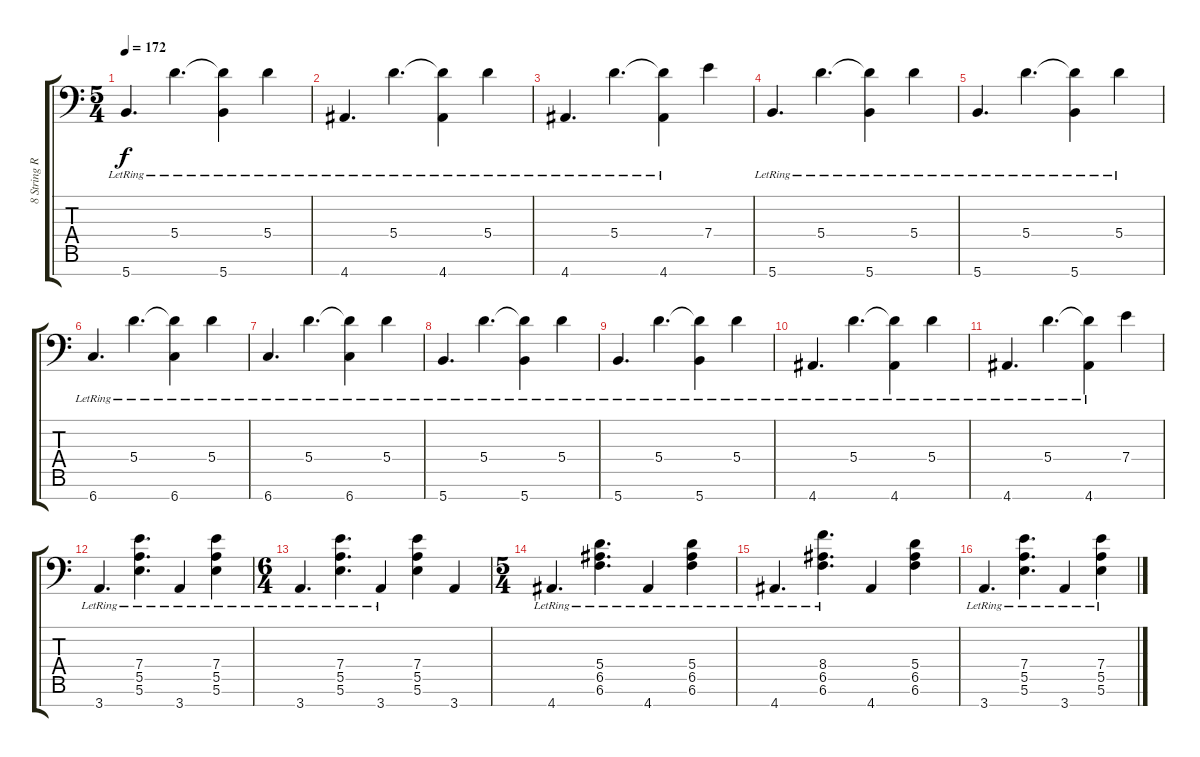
\track ("8 String Rhythm R" "8 String R") {instrument overdrivenguitar}
\staff {score tabs}
\tuning (B3 G3 D3 A2 E2 B1 Gb1) {hide}
\ts (5 4)
\tempo 172
\clef f4
\ks c
5.7{lr}.4{d dy f} 5.4{lr}.4{d} (5.4{t} 5.7{lr}).4 5.4{lr}.4 |
4.7{lr}.4{d} 5.4{lr}.4{d} (5.4{t} 4.7{lr}).4 5.4{lr}.4 |
4.7{lr}.4{d} 5.4{lr}.4{d} (5.4{t} 4.7{lr}).4 7.4.4 |
5.7{lr}.4{d} 5.4{lr}.4{d} (5.4{t} 5.7{lr}).4 5.4{lr}.4 |
5.7{lr}.4{d} 5.4{lr}.4{d} (5.4{t} 5.7{lr}).4 5.4{lr}.4 |
6.7{lr}.4{d} 5.4{lr}.4{d} (5.4{t} 6.7{lr}).4 5.4{lr}.4 |
6.7{lr}.4{d} 5.4{lr}.4{d} (5.4{t} 6.7{lr}).4 5.4{lr}.4 |
5.7{lr}.4{d} 5.4{lr}.4{d} (5.4{t} 5.7{lr}).4 5.4{lr}.4 |
5.7{lr}.4{d} 5.4{lr}.4{d} (5.4{t} 5.7{lr}).4 5.4{lr}.4 |
4.7{lr}.4{d} 5.4{lr}.4{d} (5.4{t} 4.7{lr}).4 5.4{lr}.4 |
4.7{lr}.4{d} 5.4{lr}.4{d} (5.4{t} 4.7{lr}).4 7.4.4 |
3.7{lr}.4{d} (7.4{lr} 5.5{lr} 5.6{lr}).4{d} 3.7{lr}.4 (7.4{lr} 5.5{lr} 5.6{lr}).4 |
\ts (6 4)
3.7{lr}.4{d} (7.4{lr} 5.5{lr} 5.6{lr}).4{d} 3.7{lr}.4 (7.4 5.5 5.6).4 3.7.4 |
\ts (5 4)
4.7{lr}.4{d} (5.4{lr} 6.5{lr} 6.6{lr}).4{d} 4.7{lr}.4 (5.4{lr} 6.5{lr} 6.6{lr}).4 |
4.7{lr}.4{d} (8.4{lr} 6.5{lr} 6.6{lr}).4{d} 4.7.4 (5.4 6.5 6.6).4 |
3.7{lr}.4{d} (7.4{lr} 5.5{lr} 5.6{lr}).4{d} 3.7{lr}.4 (7.4{lr} 5.5{lr} 5.6{lr}).4
